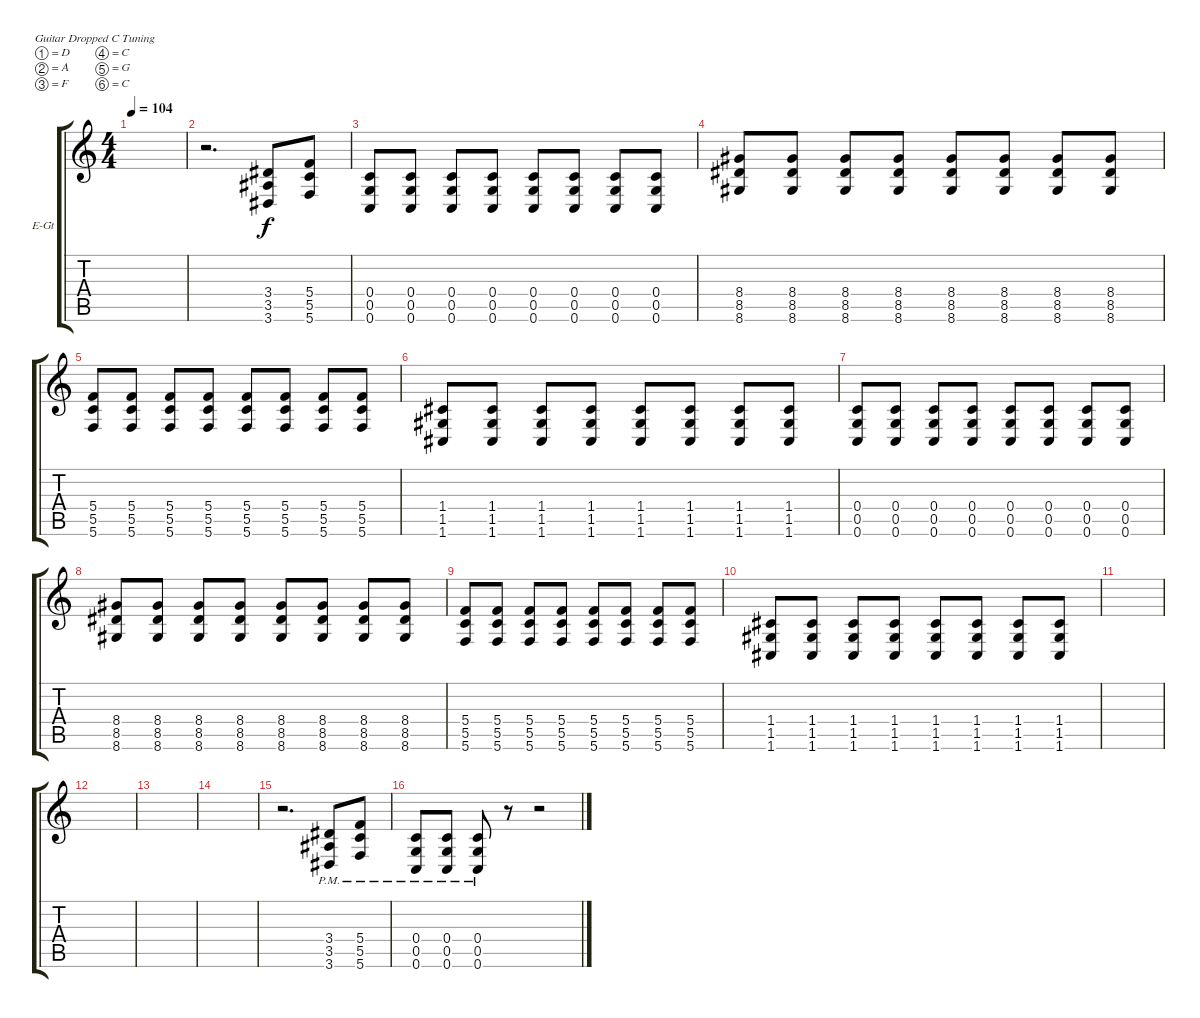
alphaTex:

\defaultSystemsLayout 4
\bracketExtendMode groupsimilarinstruments
\firstSystemTrackNameOrientation horizontal
\otherSystemsTrackNameOrientation horizontal
\track ("Electric Guitar" "E-Gt") {instrument distortionguitar}
\staff {score tabs}
\tuning (D4 A3 F3 C3 G2 C2)
\ts (4 4)
\tempo 104
\clef g2
\scale
0.333333
\ks c
|
\scale
0.333333 r.2{d} (3.4 3.5 3.6).8 (5.4 5.5 5.6).8 |
\scale
0.333333 (0.4 0.5 0.6).8 (0.4 0.5 0.6).8 (0.4 0.5 0.6).8 (0.4 0.5 0.6).8 (0.4 0.5 0.6).8 (0.4 0.5 0.6).8 (0.4 0.5 0.6).8 (0.4 0.5 0.6).8 |
\scale
0.333333 (8.4 8.5 8.6).8 (8.4 8.5 8.6).8 (8.4 8.5 8.6).8 (8.4 8.5 8.6).8 (8.4 8.5 8.6).8 (8.4 8.5 8.6).8 (8.4 8.5 8.6).8 (8.4 8.5 8.6).8 |
\scale
0.333333 (5.4 5.5 5.6).8 (5.4 5.5 5.6).8 (5.4 5.5 5.6).8 (5.4 5.5 5.6).8 (5.4 5.5 5.6).8 (5.4 5.5 5.6).8 (5.4 5.5 5.6).8 (5.4 5.5 5.6).8 |
\scale
0.333333 (1.4 1.5 1.6).8 (1.4 1.5 1.6).8 (1.4 1.5 1.6).8 (1.4 1.5 1.6).8 (1.4 1.5 1.6).8 (1.4 1.5 1.6).8 (1.4 1.5 1.6).8 (1.4 1.5 1.6).8 |
\scale
0.333333 (0.4 0.5 0.6).8 (0.4 0.5 0.6).8 (0.4 0.5 0.6).8 (0.4 0.5 0.6).8 (0.4 0.5 0.6).8 (0.4 0.5 0.6).8 (0.4 0.5 0.6).8 (0.4 0.5 0.6).8 |
\scale
0.333333 (8.4 8.5 8.6).8 (8.4 8.5 8.6).8 (8.4 8.5 8.6).8 (8.4 8.5 8.6).8 (8.4 8.5 8.6).8 (8.4 8.5 8.6).8 (8.4 8.5 8.6).8 (8.4 8.5 8.6).8 |
\scale
0.333333 (5.4 5.5 5.6).8 (5.4 5.5 5.6).8 (5.4 5.5 5.6).8 (5.4 5.5 5.6).8 (5.4 5.5 5.6).8 (5.4 5.5 5.6).8 (5.4 5.5 5.6).8 (5.4 5.5 5.6).8 |
\scale
0.333333 (1.4 1.5 1.6).8 (1.4 1.5 1.6).8 (1.4 1.5 1.6).8 (1.4 1.5 1.6).8 (1.4 1.5 1.6).8 (1.4 1.5 1.6).8 (1.4 1.5 1.6).8 (1.4 1.5 1.6).8 |
\scale
0.333333 |
\scale
0.333333 |
\scale
0.333333 |
\scale
0.333333 |
\scale
0.333333 r.2{d} (3.4{pm} 3.5{pm} 3.6{pm}).8 (5.4{pm} 5.5{pm} 5.6{pm}).8 |
\scale
0.333333 (0.4{pm} 0.5{pm} 0.6{pm}).8 (0.4{pm} 0.5{pm} 0.6{pm}).8 (0.4{pm} 0.5{pm} 0.6{pm}).8 r.8 r.2
